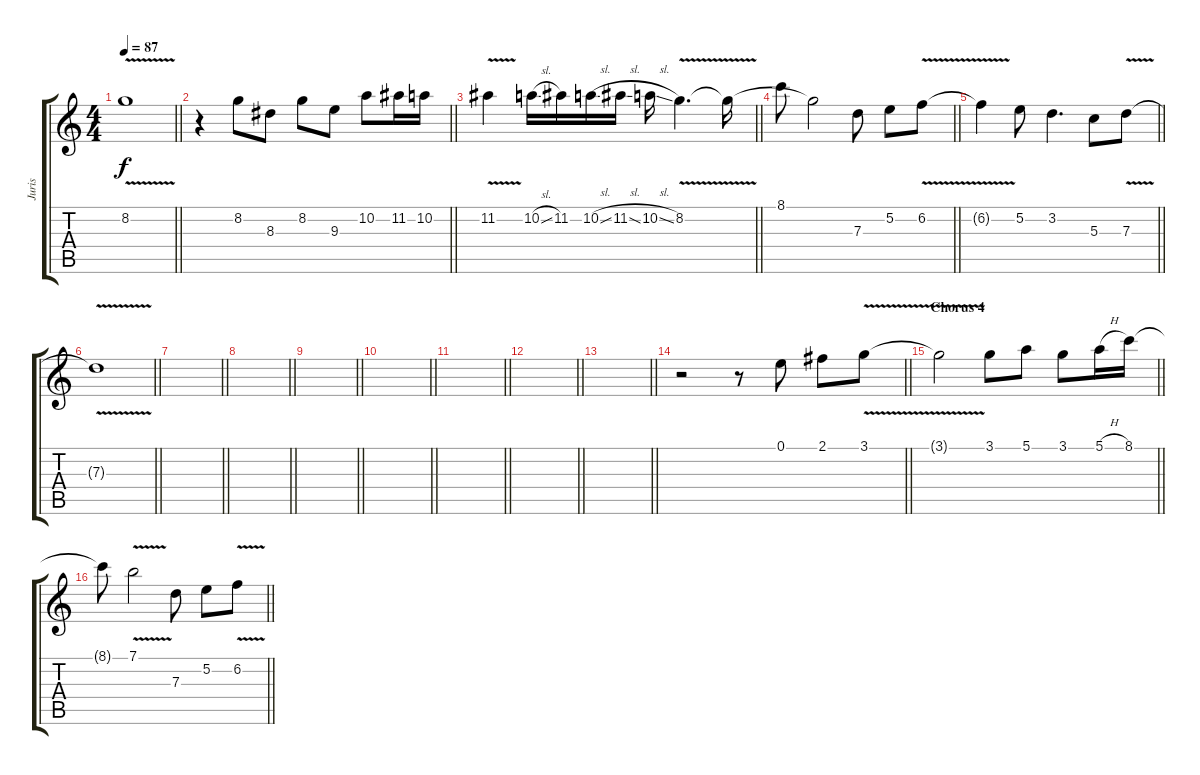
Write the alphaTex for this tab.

\track ("Juris" "Juris") {instrument acousticguitarsteel}
\staff {score tabs}
\tuning (E4 B3 G3 D3 A2 E2) {hide}
\ts (4 4)
\tempo 87
\clef g2
\barLineRight lightlight
\ks c
8.2{v}.1{dy f} |
\barLineRight lightlight
r.4 8.2.8 8.3.8 8.2.8 9.3.8 10.2.8 11.2.16 10.2.16 |
\barLineRight lightlight
11.2{v}.4 10.2{sl}.16 11.2.16 10.2{sl}.16 11.2{sl}.16 10.2{sl}.16 8.2{v}.4{d} 8.2{t}.16 |
\barLineRight lightlight
8.1.8 8.2{t}.2 7.3.8 5.2.8 6.2{v}.8 |
\barLineRight lightlight
6.2{t}.4 5.2.8 3.2.4{d} 5.3.8 7.3{v}.8 |
\barLineRight lightlight
7.3{t}.1 |
\barLineRight lightlight
|
\barLineRight lightlight
|
\barLineRight lightlight
|
\barLineRight lightlight
|
\barLineRight lightlight
|
\barLineRight lightlight
|
\barLineRight lightlight
|
\barLineRight lightlight
r.2 r.8 0.1.8 2.1.8 3.1{v}.8 |
\section ("" "Chorus 4")
\barLineRight lightlight
3.1{t}.2 3.1.8 5.1.8 3.1.8 5.1{h}.16 8.1.16 |
\barLineRight lightlight
8.1{t}.8 7.1{v}.2 7.3.8 5.2.8 6.2{v}.8
